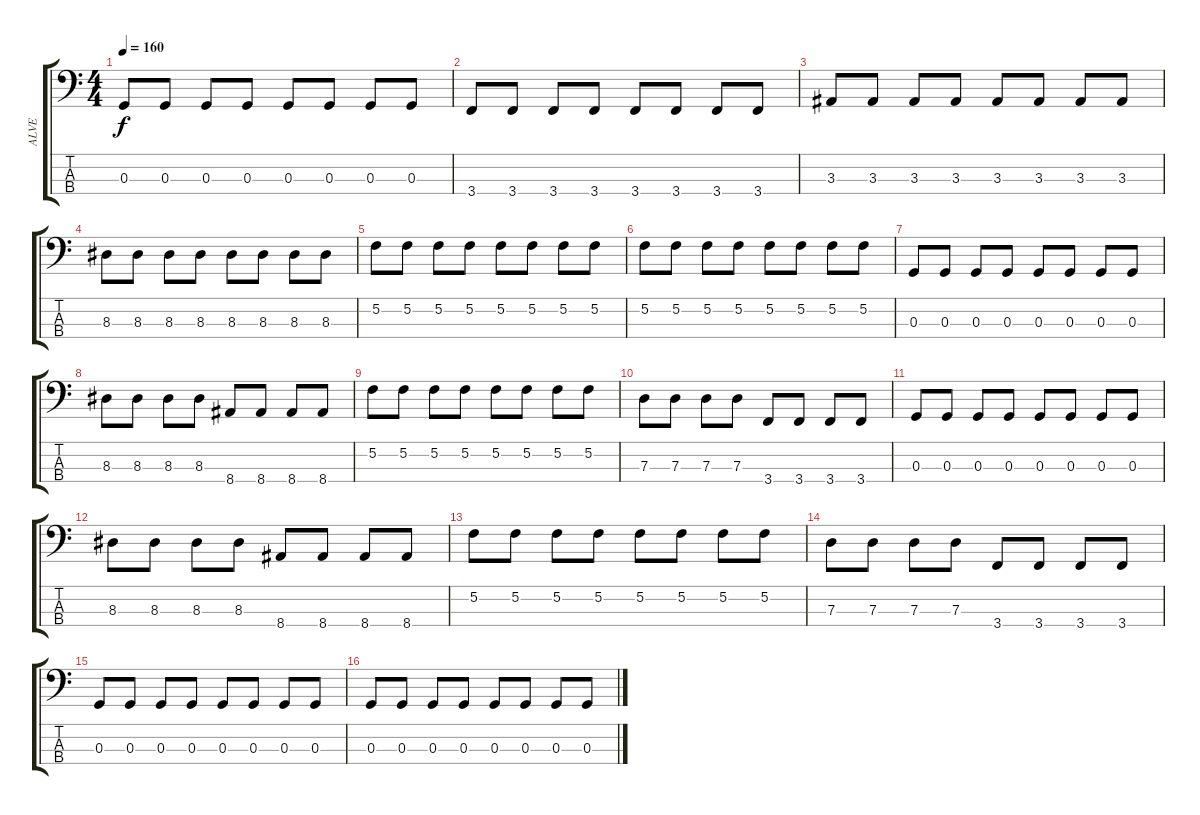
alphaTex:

\track ("ALVE" "ALVE") {instrument electricbassfinger}
\staff {score tabs}
\tuning (F2 C2 G1 D1) {hide}
\ts (4 4)
\tempo 160
\clef f4
\ks c
0.3.8{dy f} 0.3.8 0.3.8 0.3.8 0.3.8 0.3.8 0.3.8 0.3.8 |
3.4.8 3.4.8 3.4.8 3.4.8 3.4.8 3.4.8 3.4.8 3.4.8 |
3.3.8 3.3.8 3.3.8 3.3.8 3.3.8 3.3.8 3.3.8 3.3.8 |
8.3.8 8.3.8 8.3.8 8.3.8 8.3.8 8.3.8 8.3.8 8.3.8 |
5.2.8 5.2.8 5.2.8 5.2.8 5.2.8 5.2.8 5.2.8 5.2.8 |
5.2.8 5.2.8 5.2.8 5.2.8 5.2.8 5.2.8 5.2.8 5.2.8 |
0.3.8 0.3.8 0.3.8 0.3.8 0.3.8 0.3.8 0.3.8 0.3.8 |
8.3.8 8.3.8 8.3.8 8.3.8 8.4.8 8.4.8 8.4.8 8.4.8 |
5.2.8 5.2.8 5.2.8 5.2.8 5.2.8 5.2.8 5.2.8 5.2.8 |
7.3.8 7.3.8 7.3.8 7.3.8 3.4.8 3.4.8 3.4.8 3.4.8 |
0.3.8 0.3.8 0.3.8 0.3.8 0.3.8 0.3.8 0.3.8 0.3.8 |
8.3.8 8.3.8 8.3.8 8.3.8 8.4.8 8.4.8 8.4.8 8.4.8 |
5.2.8 5.2.8 5.2.8 5.2.8 5.2.8 5.2.8 5.2.8 5.2.8 |
7.3.8 7.3.8 7.3.8 7.3.8 3.4.8 3.4.8 3.4.8 3.4.8 |
0.3.8 0.3.8 0.3.8 0.3.8 0.3.8 0.3.8 0.3.8 0.3.8 |
0.3.8 0.3.8 0.3.8 0.3.8 0.3.8 0.3.8 0.3.8 0.3.8
